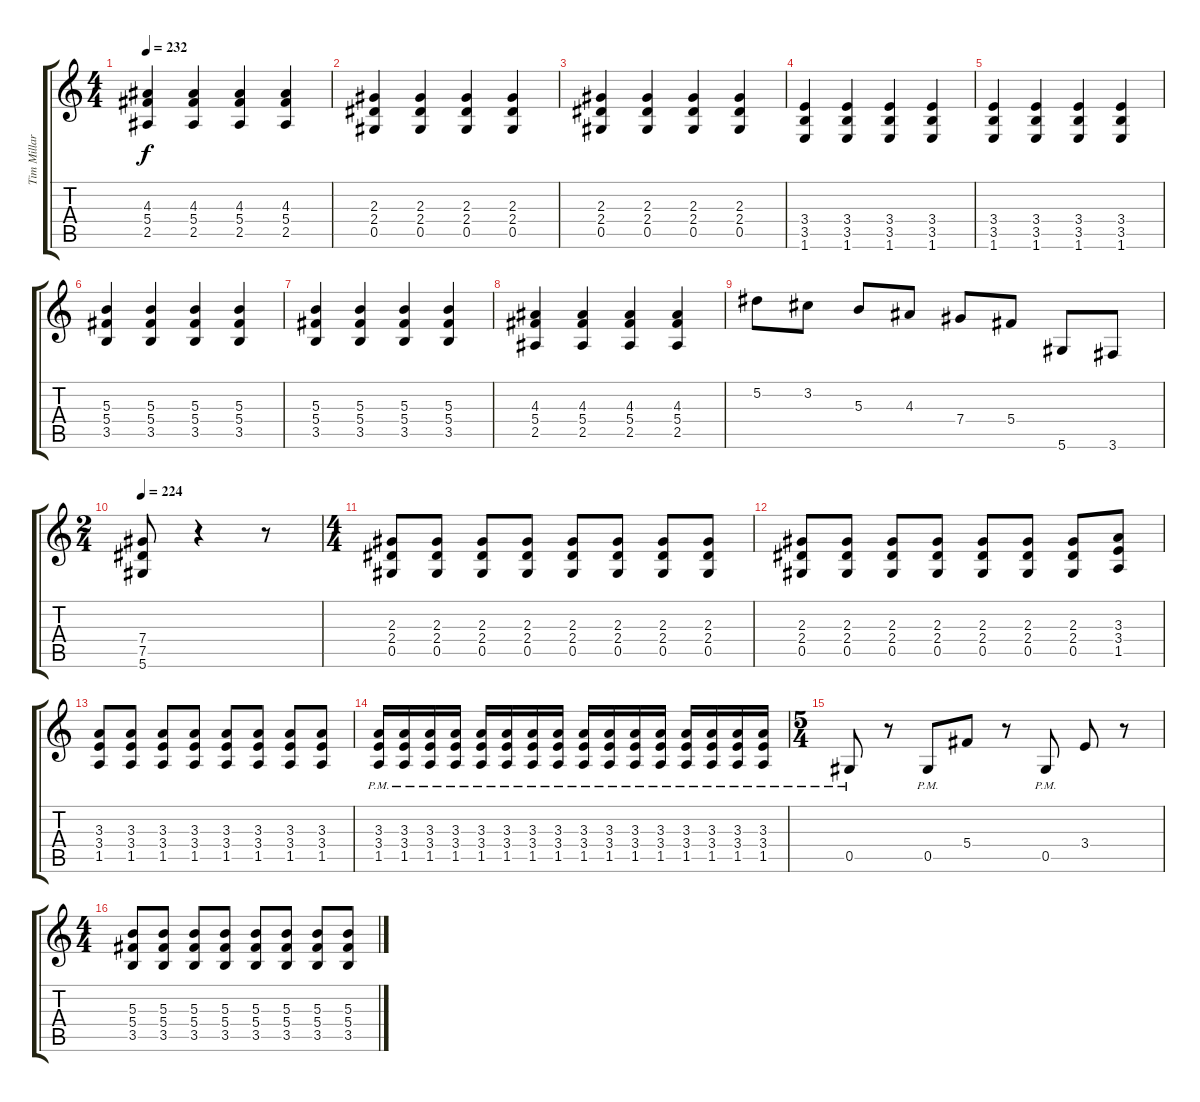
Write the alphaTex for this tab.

\track ("Tim Millar" "Tim Millar") {instrument distortionguitar}
\staff {score tabs}
\tuning (Eb4 Bb3 Gb3 Db3 Ab2 Eb2) {hide}
\ts (4 4)
\tempo 232
\clef g2
\ks c
(4.3 5.4 2.5).4{dy f} (4.3 5.4 2.5).4 (4.3 5.4 2.5).4 (4.3 5.4 2.5).4 |
(2.3 2.4 0.5).4 (2.3 2.4 0.5).4 (2.3 2.4 0.5).4 (2.3 2.4 0.5).4 |
(2.3 2.4 0.5).4 (2.3 2.4 0.5).4 (2.3 2.4 0.5).4 (2.3 2.4 0.5).4 |
(3.4 3.5 1.6).4 (3.4 3.5 1.6).4 (3.4 3.5 1.6).4 (3.4 3.5 1.6).4 |
(3.4 3.5 1.6).4 (3.4 3.5 1.6).4 (3.4 3.5 1.6).4 (3.4 3.5 1.6).4 |
(5.3 5.4 3.5).4 (5.3 5.4 3.5).4 (5.3 5.4 3.5).4 (5.3 5.4 3.5).4 |
(5.3 5.4 3.5).4 (5.3 5.4 3.5).4 (5.3 5.4 3.5).4 (5.3 5.4 3.5).4 |
(4.3 5.4 2.5).4 (4.3 5.4 2.5).4 (4.3 5.4 2.5).4 (4.3 5.4 2.5).4 |
5.2.8 3.2.8 5.3.8 4.3.8 7.4.8 5.4.8 5.6.8 3.6.8 |
\ts (2 4)
\tempo 224
(7.4 7.5 5.6).8 r.4 r.8 |
\ts (4 4)
(2.3 2.4 0.5).8 (2.3 2.4 0.5).8 (2.3 2.4 0.5).8 (2.3 2.4 0.5).8 (2.3 2.4 0.5).8 (2.3 2.4 0.5).8 (2.3 2.4 0.5).8 (2.3 2.4 0.5).8 |
(2.3 2.4 0.5).8 (2.3 2.4 0.5).8 (2.3 2.4 0.5).8 (2.3 2.4 0.5).8 (2.3 2.4 0.5).8 (2.3 2.4 0.5).8 (2.3 2.4 0.5).8 (3.3 3.4 1.5).8 |
(3.3 3.4 1.5).8 (3.3 3.4 1.5).8 (3.3 3.4 1.5).8 (3.3 3.4 1.5).8 (3.3 3.4 1.5).8 (3.3 3.4 1.5).8 (3.3 3.4 1.5).8 (3.3 3.4 1.5).8 |
(3.3{pm} 3.4{pm} 1.5{pm}).16 (3.3{pm} 3.4{pm} 1.5{pm}).16 (3.3{pm} 3.4{pm} 1.5{pm}).16 (3.3{pm} 3.4{pm} 1.5{pm}).16 (3.3{pm} 3.4{pm} 1.5{pm}).16 (3.3{pm} 3.4{pm} 1.5{pm}).16 (3.3{pm} 3.4{pm} 1.5{pm}).16 (3.3{pm} 3.4{pm} 1.5{pm}).16 (3.3{pm} 3.4{pm} 1.5{pm}).16 (3.3{pm} 3.4{pm} 1.5{pm}).16 (3.3{pm} 3.4{pm} 1.5{pm}).16 (3.3{pm} 3.4{pm} 1.5{pm}).16 (3.3{pm} 3.4{pm} 1.5{pm}).16 (3.3{pm} 3.4{pm} 1.5{pm}).16 (3.3{pm} 3.4{pm} 1.5{pm}).16 (3.3{pm} 3.4{pm} 1.5{pm}).16 |
\ts (5 4)
0.5{pm}.8 r.8 0.5{pm}.8 5.4.8 r.8 0.5{pm}.8 3.4.8 r.8 |
\ts (4 4)
(5.3 5.4 3.5).8 (5.3 5.4 3.5).8 (5.3 5.4 3.5).8 (5.3 5.4 3.5).8 (5.3 5.4 3.5).8 (5.3 5.4 3.5).8 (5.3 5.4 3.5).8 (5.3 5.4 3.5).8
